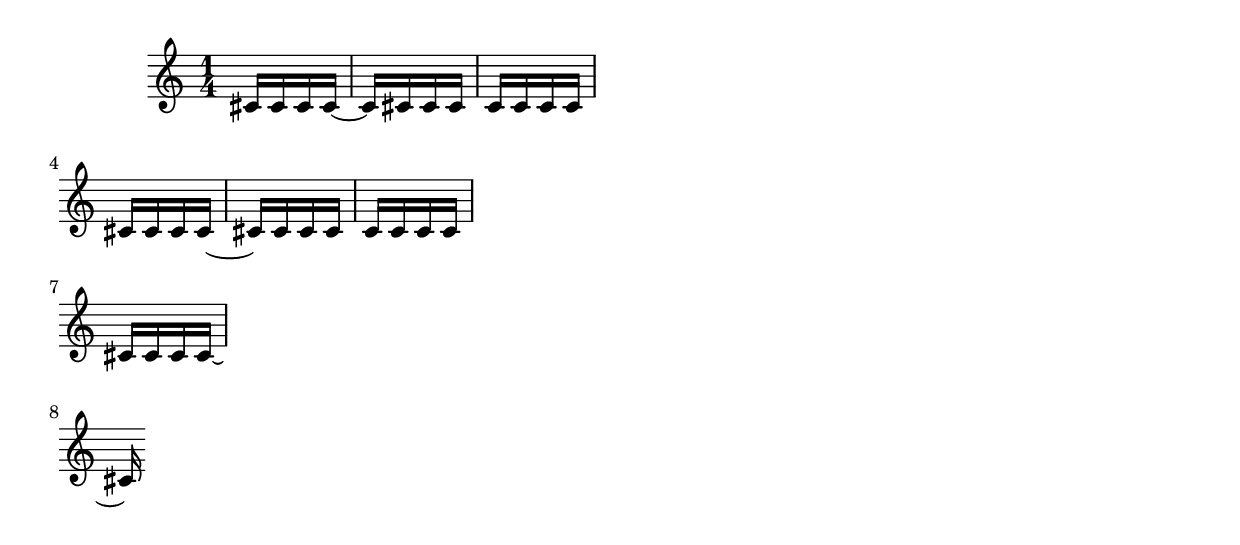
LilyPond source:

\version "2.19.21"

\header {
  texidoc = "Horizontal spacing works as expected on tied notes with
accidentals. No space is reserved for accidentals that end up not being printed,
but accidentals that are printed don't collide with anything."
}

\paper { ragged-right = ##t }

\relative
{ \time 1/4
  cis'16 cis cis cis~
  cis cis cis cis
  c c c c \break

  cis16 cis cis cis~
  cis! cis cis cis
  c c c c \break

  cis cis cis cis~ \break
  cis
}
